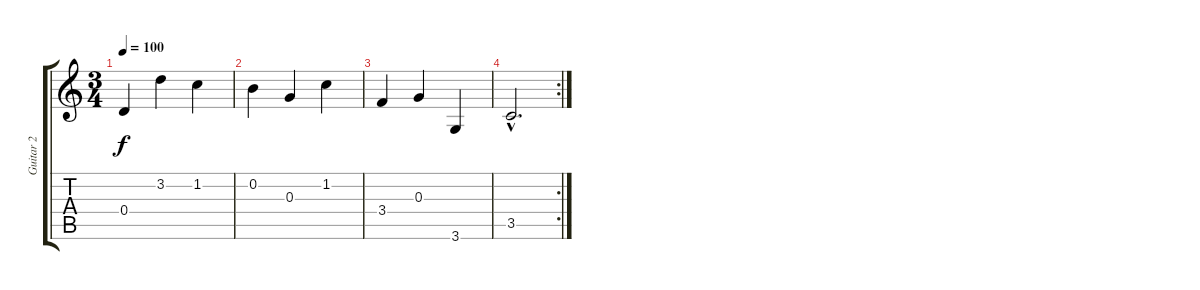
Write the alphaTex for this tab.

\track ("Guitar 2" "Guitar 2") {instrument acousticguitarnylon}
\staff {score tabs}
\tuning (E4 B3 G3 D3 A2 E2) {hide}
\ts (3 4)
\tempo 100
\clef g2
\ks c
0.4.4{dy f} 3.2.4 1.2.4 |
0.2.4 0.3.4 1.2.4 |
3.4.4 0.3.4 3.6.4 |
\rc 2
3.5{hac}.2{d}
